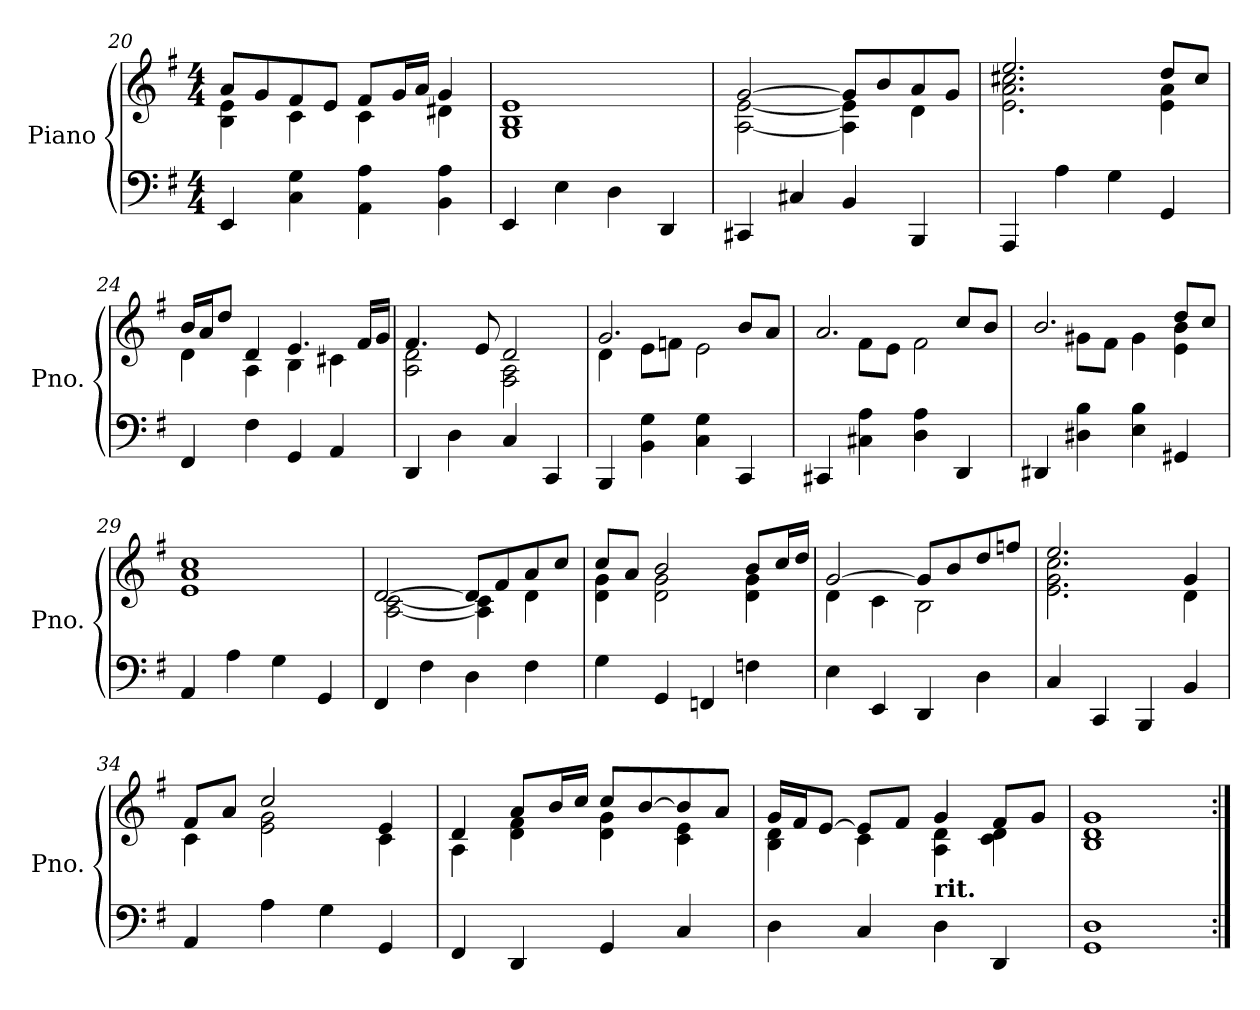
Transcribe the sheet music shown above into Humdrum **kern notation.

**kern	**kern
*part1	*part1
*staff2	*staff1
*I"Piano	*
*I'Pno.	*
!!LO:PB:g=z
*clefF4	*clefG2
*k[f#]	*k[f#]
*M4/4	*M4/4
=20	=20
*	*^
4EE</	8a/L	4B\<< 4e\<<
.	8g/	.
4C\<< 4G\<<	8f#/	4c<\
.	8e/J	.
4AA\<< 4A\<<	8f#/L	4c<\
.	16g/L	.
.	16a/JJ	.
4BB\<< 4A\<<	4g/	4d#X<\
=21	=21	=21
4EE</	1e	1G<< 1B<<
4E<\	.	.
4D<\	.	.
4DD</	.	.
=22	=22	=22
4CC#X</	[2g/	[2A\<< [2e\<<
4C#X</	.	.
4BB</	8g/L]	4A\]<< 4e\]<<
.	8b/	.
4BBB</	8a/	4d<\
.	8g/J	.
=23	=23	=23
4AAA</	2.ee/	2.e\<<< 2.a\<<< 2.cc#X\<<<
4A<\	.	.
4G<\	.	.
4GG</	8dd/L	4e\<< 4a\<<
.	8cc#/J	.
!!LO:LB:g=z	!!
=24	=24	=24
4FF#</	16b/LL	4d<\
.	16a/J	.
.	8dd/J	.
4F#<\	4d/	4A<\
4GG</	4.e/	4B<\
4AA</	.	4c#X<\
.	16f#/LL	.
.	16g/JJ	.
=25	=25	=25
4DD</	4.f#/	2A\<< 2d\<<
4D<\	.	.
.	8e/	.
4C</	2d/	2F#\<< 2A\<<
4CC</	.	.
=26	=26	=26
4BBB</	2.g/	4d<\
4BB\<< 4G\<<	.	8e<\L
.	.	8fn<\J
4C\<< 4G\<<	.	2e<\
4CC</	8b/L	.
.	8a/J	.
!!LO:LB:g=z	!!
=27	=27	=27
4CC#X</	2.a/	4ryy
4C#X\<< 4A\<<	.	8f#<\L
.	.	8e<\J
4D\<< 4A\<<	.	2f#<\
4DD</	8cc/L	.
.	8b/J	.
=28	=28	=28
4DD#X</	2.b/	4ryy
4D#X\<< 4B\<<	.	8g#X<\L
.	.	8f#<\J
4E\<< 4B\<<	.	4g#<\
4GG#X</	8dd/L	4e\<< 4b\<<
.	8cc/J	.
=29	=29	=29
4AA</	1cc	1e<< 1a<<
4A<\	.	.
4G<\	.	.
4GG</	.	.
=30	=30	=30
4FF#</	[2d/	[2A\<< [2c\<<
4F#<\	.	.
4D<\	8d/L]	4A\]<< 4c\]<<
.	8f#/	.
4F#<\	8a/	4d<\
.	8cc/J	.
!!LO:LB:g=z	!!
=31	=31	=31
4G<\	8cc/L	4d\<< 4g\<<
.	8a/J	.
4GG</	2b/	2d\<< 2g\<<
4FFn</	.	.
4Fn<\	8b/L	4d\<< 4g\<<
.	16cc/L	.
.	16dd/JJ	.
=32	=32	=32
4E<\	[2g/	4d<\
4EE</	.	4c<\
4DD</	8g/L]	2B<\
.	8b/	.
4D<\	8dd/	.
.	8ffn/J	.
=33	=33	=33
4C</	2.ee/	2.e\<<< 2.g\<<< 2.cc\<<<
4CC</	.	.
4BBB</	.	.
4BB</	4g/	4d<\
=34	=34	=34
4AA</	8f#/L	4c<\
.	8a/J	.
4A<\	2cc/	2e\<< 2g\<<
4G<\	.	.
4GG</	4e/	4c<\
!!LO:LB:g=z	!!
=35	=35	=35
4FF#</	4d/	4A<\
4DD</	8a/L	4d\<< 4f#\<<
.	16b/L	.
.	16cc/JJ	.
4GG</	8cc/L	4d\<< 4g\<<
.	[8b/	.
4C</	8b/]	4c\<< 4e\<<
.	8a/J	.
=36	=36	=36
4D<\	16g/LL	4B\<< 4d\<<
.	16f#/J	.
.	[8e/J	.
4C</	8e/L]	4c<\
.	8f#/J	.
!	!LO:TX:b:B:t=rit.	!
4D<\	4g/	4A\<< 4d\<<
4DD</	8f#/L	4c\<< 4d\<<
.	8g/J	.
=37	=37	=37
1GG<< 1D<<	1g	1B<< 1d<<
*	*v	*v
=:|!	=:|!
*-	*-
